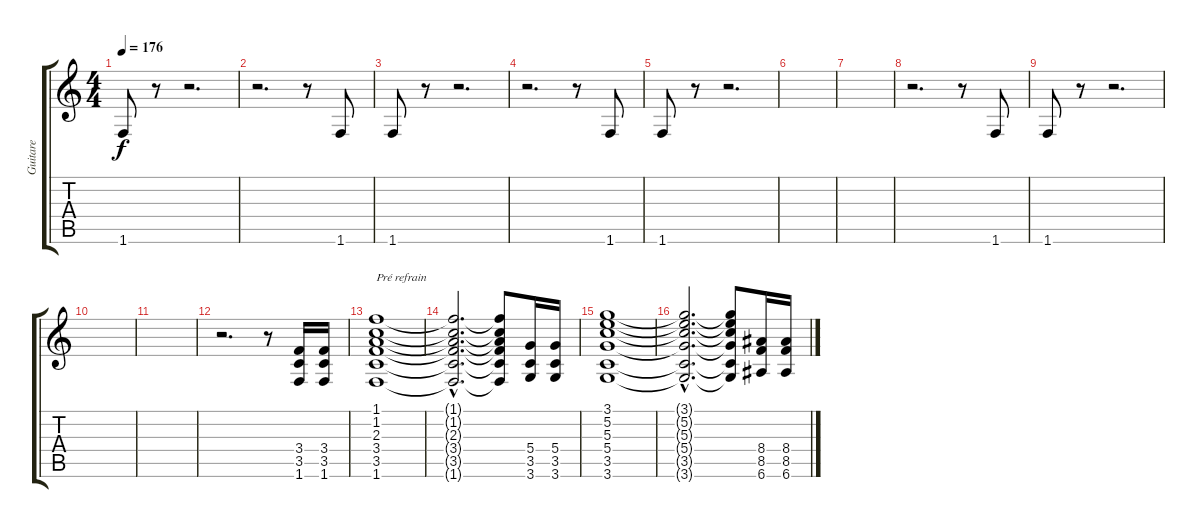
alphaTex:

\track ("Guitare" "Guitare") {instrument distortionguitar}
\staff {score tabs}
\tuning (E4 B3 G3 D3 A2 E2) {hide}
\ts (4 4)
\tempo 176
\clef g2
\ks c
1.6.8{dy f} r.8 r.2{d} |
r.2{d} r.8 1.6.8 |
1.6.8 r.8 r.2{d} |
r.2{d} r.8 1.6.8 |
1.6.8 r.8 r.2{d} |
|
|
r.2{d} r.8 1.6.8 |
1.6.8 r.8 r.2{d} |
|
|
r.2{d} r.8 (3.4 3.5 1.6).16 (3.4 3.5 1.6).16 |
(1.1 1.2 2.3 3.4 3.5 1.6).1{txt "Pré refrain"} |
(1.1{hac t} 1.2{hac t} 2.3{hac t} 3.4{hac t} 3.5{hac t} 1.6{hac t}).2{d} (1.1{t} 1.2{t} 2.3{t} 3.4{t} 3.5{t} 1.6{t}).8 (5.4 3.5 3.6).16 (5.4 3.5 3.6).16 |
(3.1 5.2 5.3 5.4 3.5 3.6).1 |
(3.1{hac t} 5.2{hac t} 5.3{hac t} 5.4{hac t} 3.5{hac t} 3.6{hac t}).2{d} (3.1{t} 5.2{t} 5.3{t} 5.4{t} 3.5{t} 3.6{t}).8 (8.4 8.5 6.6).16 (8.4 8.5 6.6).16
